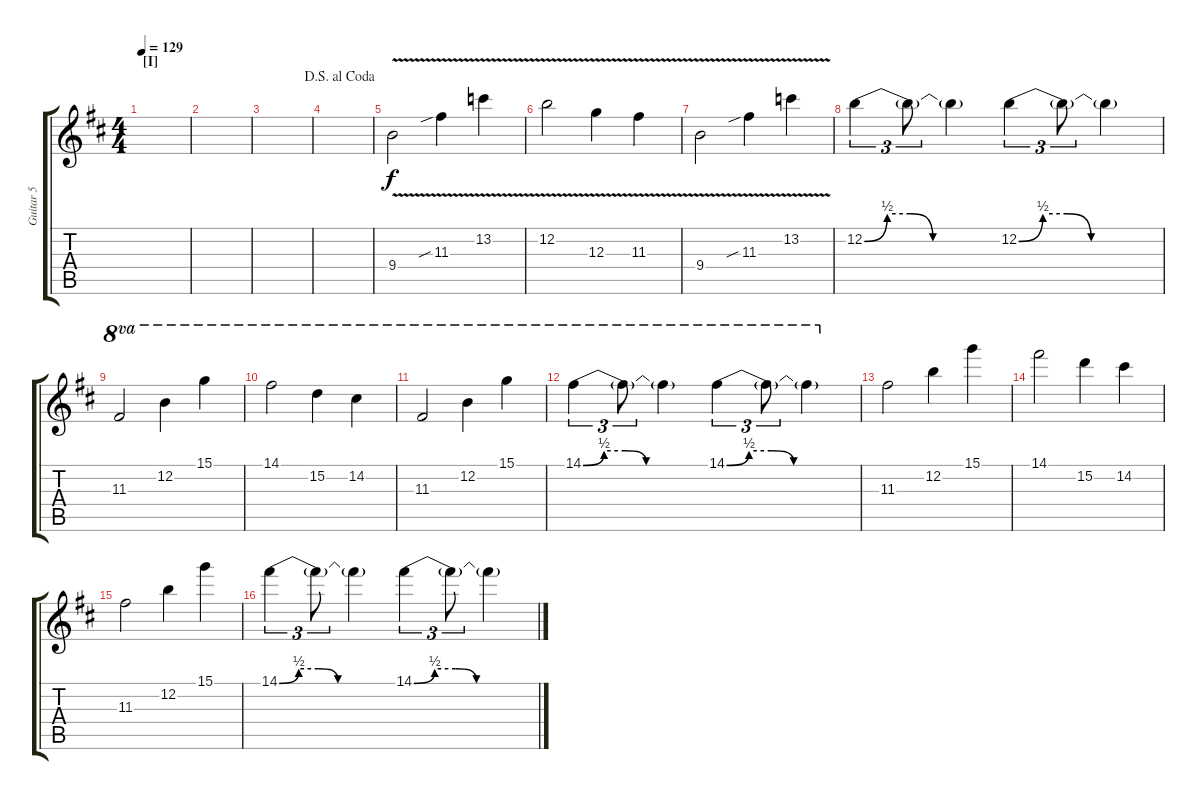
\track ("Guitar 5" "Guitar 5") {instrument distortionguitar}
\staff {score tabs}
\tuning (E4 B3 G3 D3 A2 B1) {hide}
\ts (4 4)
\section ("" "[I]")
\tempo 129
\clef g2
\ks d
|
|
|
\jump dalsegnoalcoda
|
9.4{v}.2 11.3{v sib}.4 13.2{v}.4 |
12.2{v}.2 12.3{v}.4 11.3{v}.4 |
9.4{v}.2 11.3{v sib}.4 13.2{v}.4 |
12.2{be (custom 0 0 10 2 20 2 30 0 60 0)}.4{tu (3 2)} 12.2{t}.8{tu (3 2)} 12.2{t}.4 12.2{be (custom 0 0 10 2 20 2 30 0 60 0)}.4{tu (3 2)} 12.2{t}.8{tu (3 2)} 12.2{t}.4 |
11.3.2{ot 8va} 12.2.4{ot 8va} 15.1.4{ot 8va} |
14.1.2{ot 8va} 15.2.4{ot 8va} 14.2.4{ot 8va} |
11.3.2{ot 8va} 12.2.4{ot 8va} 15.1.4{ot 8va} |
14.1{be (custom 0 0 10 2 20 2 30 0 60 0)}.4{tu (3 2) ot 8va} 14.1{t}.8{tu (3 2) ot 8va} 14.1{t}.4{ot 8va} 14.1{be (custom 0 0 10 2 20 2 30 0 60 0)}.4{tu (3 2) ot 8va} 14.1{t}.8{tu (3 2) ot 8va} 14.1{t}.4{ot 8va} |
11.3.2 12.2.4 15.1.4 |
14.1.2 15.2.4 14.2.4 |
11.3.2 12.2.4 15.1.4 |
14.1{be (custom 0 0 10 2 20 2 30 0 60 0)}.4{tu (3 2)} 14.1{t}.8{tu (3 2)} 14.1{t}.4 14.1{be (custom 0 0 10 2 20 2 30 0 60 0)}.4{tu (3 2)} 14.1{t}.8{tu (3 2)} 14.1{t}.4
